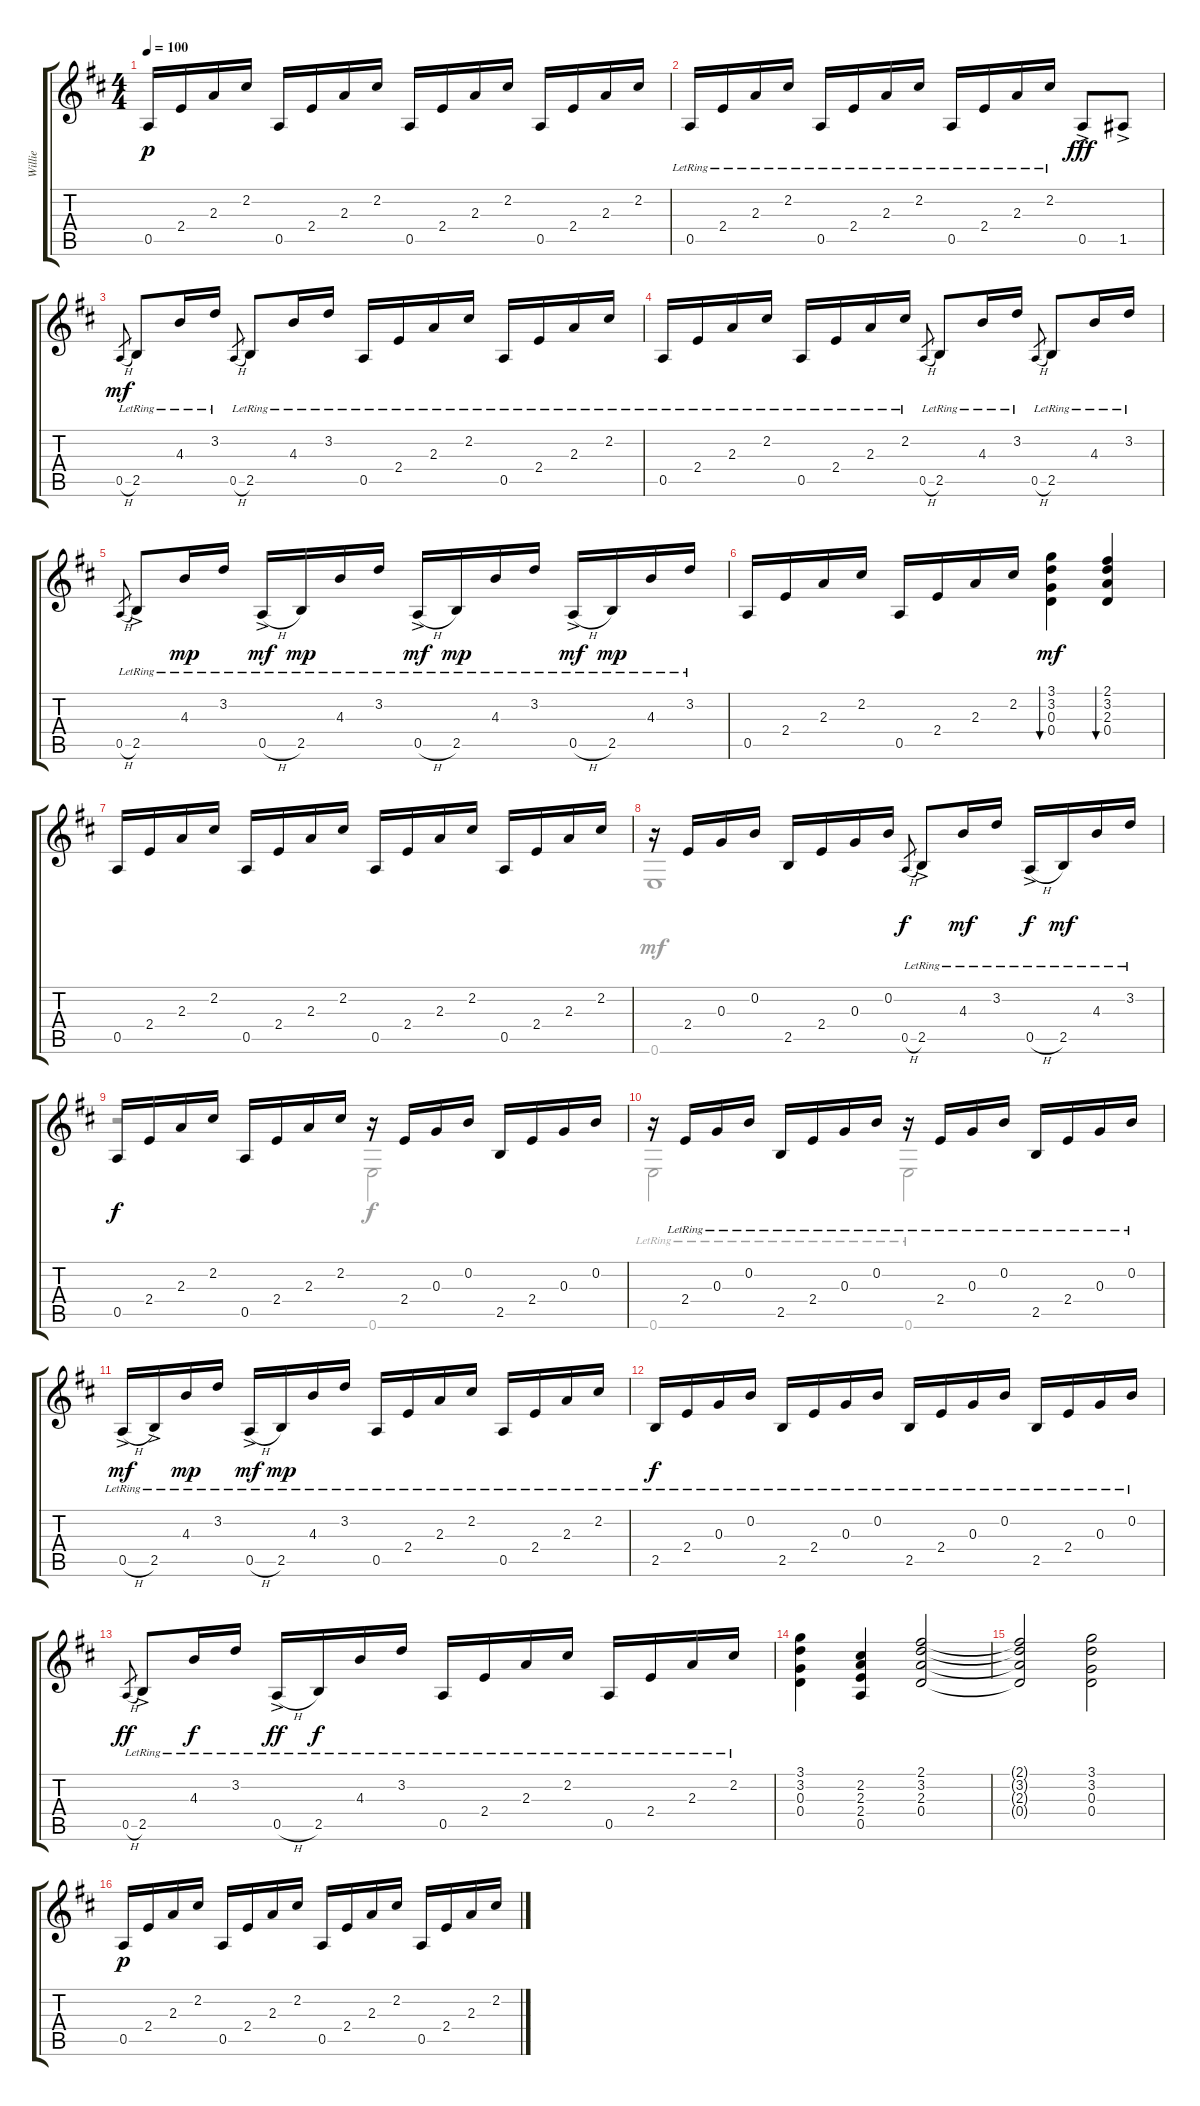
\track ("Willie" "Willie") {instrument acousticguitarsteel}
\staff {score tabs}
\tuning (E4 B3 G3 D3 A2 E2) {hide}
\voice
\ts (4 4)
\tempo 100
\clef g2
\ks d
0.5.16{dy p} 2.4.16 2.3.16 2.2.16 0.5.16 2.4.16 2.3.16 2.2.16 0.5.16 2.4.16 2.3.16 2.2.16 0.5.16 2.4.16 2.3.16 2.2.16 |
0.5{lr}.16 2.4{lr}.16 2.3{lr}.16 2.2{lr}.16 0.5{lr}.16 2.4{lr}.16 2.3{lr}.16 2.2{lr}.16 0.5{lr}.16 2.4{lr}.16 2.3{lr}.16 2.2{lr}.16 0.5{ac}.8{dy fff} 1.5{ac}.8 |
0.5{h}.8{gr dy mf} 2.5{lr}.8 4.3{lr}.16 3.2{lr}.16 0.5{h}.8{gr} 2.5{lr}.8 4.3{lr}.16 3.2{lr}.16 0.5{lr}.16 2.4{lr}.16 2.3{lr}.16 2.2{lr}.16 0.5{lr}.16 2.4{lr}.16 2.3{lr}.16 2.2{lr}.16 |
0.5{lr}.16 2.4{lr}.16 2.3{lr}.16 2.2{lr}.16 0.5{lr}.16 2.4{lr}.16 2.3{lr}.16 2.2{lr}.16 0.5{h}.8{gr} 2.5{lr}.8 4.3{lr}.16 3.2{lr}.16 0.5{h}.8{gr} 2.5{lr}.8 4.3{lr}.16 3.2{lr}.16 |
0.5{h}.8{gr} 2.5{ac lr}.8 4.3{lr}.16{dy mp} 3.2{lr}.16 0.5{h ac lr}.16{dy mf} 2.5{lr}.16{dy mp} 4.3{lr}.16 3.2{lr}.16 0.5{h ac lr}.16{dy mf} 2.5{lr}.16{dy mp} 4.3{lr}.16 3.2{lr}.16 0.5{h ac lr}.16{dy mf} 2.5{lr}.16{dy mp} 4.3{lr}.16 3.2{lr}.16 |
0.5.16 2.4.16 2.3.16 2.2.16 0.5.16 2.4.16 2.3.16 2.2.16 (3.1 3.2 0.3 0.4).4{bu 30 dy mf} (2.1 3.2 2.3 0.4).4{bu 30} |
0.5.16 2.4.16 2.3.16 2.2.16 0.5.16 2.4.16 2.3.16 2.2.16 0.5.16 2.4.16 2.3.16 2.2.16 0.5.16 2.4.16 2.3.16 2.2.16 |
r.16 2.4.16 0.3.16 0.2.16 2.5.16 2.4.16 0.3.16 0.2.16 0.5{h}.8{gr dy f} 2.5{ac lr}.8 4.3{lr}.16{dy mf} 3.2{lr}.16 0.5{h ac lr}.16{dy f} 2.5{lr}.16{dy mf} 4.3{lr}.16 3.2{lr}.16 |
0.5.16{dy f} 2.4.16 2.3.16 2.2.16 0.5.16 2.4.16 2.3.16 2.2.16 r.16 2.4.16 0.3.16 0.2.16 2.5.16 2.4.16 0.3.16 0.2.16 |
r.16 2.4{lr}.16 0.3{lr}.16 0.2{lr}.16 2.5{lr}.16 2.4{lr}.16 0.3{lr}.16 0.2{lr}.16 r.16 2.4{lr}.16 0.3{lr}.16 0.2{lr}.16 2.5{lr}.16 2.4{lr}.16 0.3{lr}.16 0.2{lr}.16 |
0.5{h ac lr}.16{dy mf} 2.5{ac lr}.16 4.3{lr}.16{dy mp} 3.2{lr}.16 0.5{h ac lr}.16{dy mf} 2.5{lr}.16{dy mp} 4.3{lr}.16 3.2{lr}.16 0.5{lr}.16 2.4{lr}.16 2.3{lr}.16 2.2{lr}.16 0.5{lr}.16 2.4{lr}.16 2.3{lr}.16 2.2{lr}.16 |
2.5{lr}.16{dy f} 2.4{lr}.16 0.3{lr}.16 0.2{lr}.16 2.5{lr}.16 2.4{lr}.16 0.3{lr}.16 0.2{lr}.16 2.5{lr}.16 2.4{lr}.16 0.3{lr}.16 0.2{lr}.16 2.5{lr}.16 2.4{lr}.16 0.3{lr}.16 0.2{lr}.16 |
0.5{h}.8{gr dy ff} 2.5{ac lr}.8 4.3{lr}.16{dy f} 3.2{lr}.16 0.5{h ac lr}.16{dy ff} 2.5{lr}.16{dy f} 4.3{lr}.16 3.2{lr}.16 0.5{lr}.16 2.4{lr}.16 2.3{lr}.16 2.2{lr}.16 0.5{lr}.16 2.4{lr}.16 2.3{lr}.16 2.2{lr}.16 |
(3.1 3.2 0.3 0.4).4 (2.2 2.3 2.4 0.5).4 (2.1 3.2 2.3 0.4).2 |
(2.1{t} 3.2{t} 2.3{t} 0.4{t}).2 (3.1 3.2 0.3 0.4).2 |
0.5.16{dy p} 2.4.16 2.3.16 2.2.16 0.5.16 2.4.16 2.3.16 2.2.16 0.5.16 2.4.16 2.3.16 2.2.16 0.5.16 2.4.16 2.3.16 2.2.16
\voice
\clef g2
\ottava regular
\simile none
\ks d
|
|
|
|
|
|
|
0.6.1{dy mf} |
r.2 0.6.2{dy f} |
0.6{lr}.2 0.6{lr}.2 |
|
|
|
|
|
